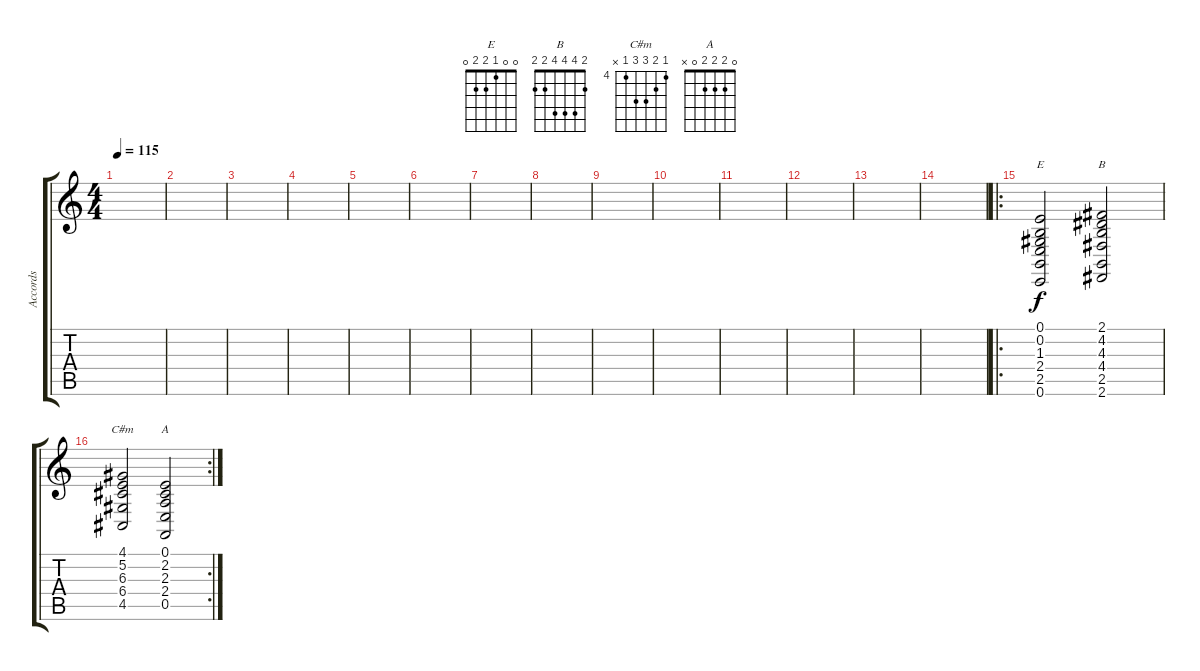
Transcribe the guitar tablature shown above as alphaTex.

\track ("Accords" "Accords") {instrument stringensemble1}
\staff {score tabs}
\tuning (E4 B3 G3 D3 A2 E2) {hide}
\chord ("E" 0 0 1 2 2 0)
\chord ("B" 2 4 4 4 2 2)
\chord ("C#m" 4 5 6 6 4 x) {firstfret 4}
\chord ("A" 0 2 2 2 0 x)
\ts (4 4)
\tempo 115
\clef g2
\ks c
|
|
|
|
|
|
|
|
|
|
|
|
|
|
\ro
(0.1 0.2 1.3 2.4 2.5 0.6).2{ch "E"} (2.1 4.2 4.3 4.4 2.5 2.6).2{ch "B"} |
\rc 2
(4.1 5.2 6.3 6.4 4.5).2{ch "C#m"} (0.1 2.2 2.3 2.4 0.5).2{ch "A"}
